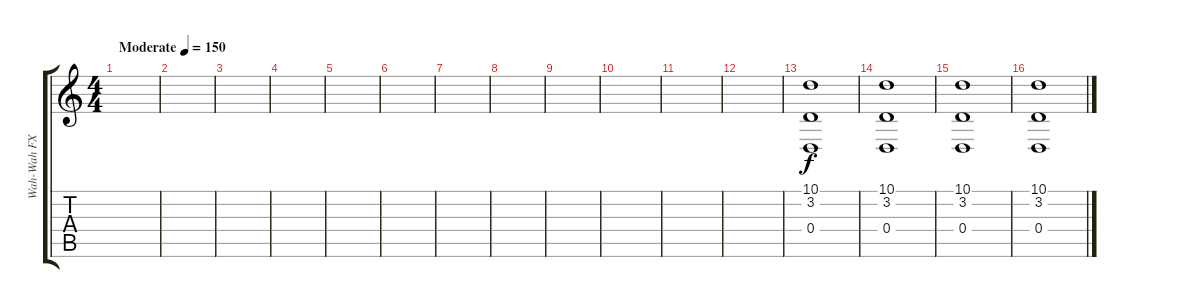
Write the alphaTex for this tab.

\track ("Wah-Wah FX" "Wah-Wah FX") {instrument fx6goblins}
\staff {score tabs}
\tuning (E4 B3 G3 D3 A2 E2) {hide}
\ts (4 4)
\tempo (150 "Moderate")
\clef g2
\ks c
|
|
|
|
|
|
|
|
|
|
|
|
(10.1 3.2 0.4).1 |
(10.1 3.2 0.4).1 |
(10.1 3.2 0.4).1 |
(10.1 3.2 0.4).1
